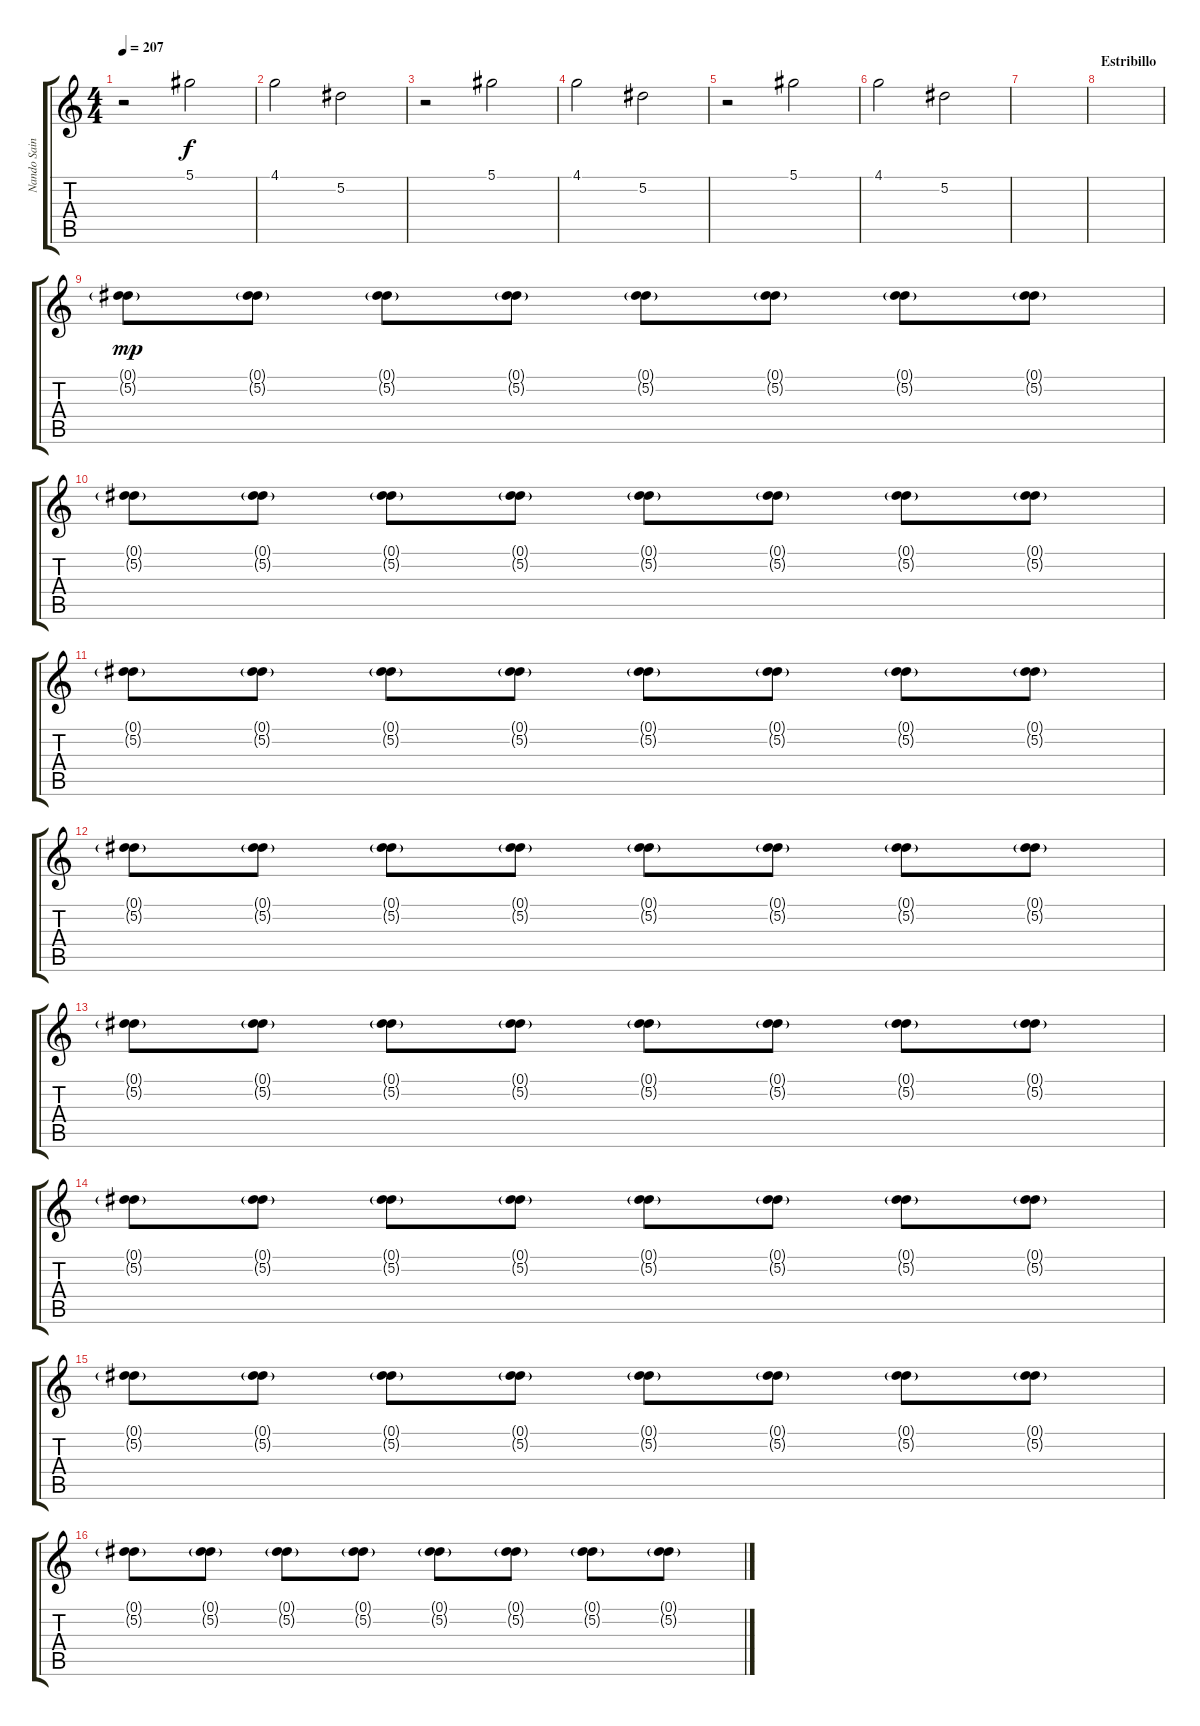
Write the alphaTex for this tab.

\track ("Nando Sainz (Rellenos)" "Nando Sain") {instrument overdrivenguitar}
\staff {score tabs}
\tuning (Eb4 Bb3 Gb3 Db3 Ab2 Eb2) {hide}
\ts (4 4)
\tempo 207
\clef g2
\ks c
r.2{dy f} 5.1.2 |
4.1.2 5.2.2 |
r.2 5.1.2 |
4.1.2 5.2.2 |
r.2 5.1.2 |
4.1.2 5.2.2 |
|
\section ("" "Estribillo")
|
(0.1{g} 5.2{g}).8{dy mp} (0.1{g} 5.2{g}).8 (0.1{g} 5.2{g}).8 (0.1{g} 5.2{g}).8 (0.1{g} 5.2{g}).8 (0.1{g} 5.2{g}).8 (0.1{g} 5.2{g}).8 (0.1{g} 5.2{g}).8 |
(0.1{g} 5.2{g}).8 (0.1{g} 5.2{g}).8 (0.1{g} 5.2{g}).8 (0.1{g} 5.2{g}).8 (0.1{g} 5.2{g}).8 (0.1{g} 5.2{g}).8 (0.1{g} 5.2{g}).8 (0.1{g} 5.2{g}).8 |
(0.1{g} 5.2{g}).8 (0.1{g} 5.2{g}).8 (0.1{g} 5.2{g}).8 (0.1{g} 5.2{g}).8 (0.1{g} 5.2{g}).8 (0.1{g} 5.2{g}).8 (0.1{g} 5.2{g}).8 (0.1{g} 5.2{g}).8 |
(0.1{g} 5.2{g}).8 (0.1{g} 5.2{g}).8 (0.1{g} 5.2{g}).8 (0.1{g} 5.2{g}).8 (0.1{g} 5.2{g}).8 (0.1{g} 5.2{g}).8 (0.1{g} 5.2{g}).8 (0.1{g} 5.2{g}).8 |
(0.1{g} 5.2{g}).8 (0.1{g} 5.2{g}).8 (0.1{g} 5.2{g}).8 (0.1{g} 5.2{g}).8 (0.1{g} 5.2{g}).8 (0.1{g} 5.2{g}).8 (0.1{g} 5.2{g}).8 (0.1{g} 5.2{g}).8 |
(0.1{g} 5.2{g}).8 (0.1{g} 5.2{g}).8 (0.1{g} 5.2{g}).8 (0.1{g} 5.2{g}).8 (0.1{g} 5.2{g}).8 (0.1{g} 5.2{g}).8 (0.1{g} 5.2{g}).8 (0.1{g} 5.2{g}).8 |
(0.1{g} 5.2{g}).8 (0.1{g} 5.2{g}).8 (0.1{g} 5.2{g}).8 (0.1{g} 5.2{g}).8 (0.1{g} 5.2{g}).8 (0.1{g} 5.2{g}).8 (0.1{g} 5.2{g}).8 (0.1{g} 5.2{g}).8 |
(0.1{g} 5.2{g}).8 (0.1{g} 5.2{g}).8 (0.1{g} 5.2{g}).8 (0.1{g} 5.2{g}).8 (0.1{g} 5.2{g}).8 (0.1{g} 5.2{g}).8 (0.1{g} 5.2{g}).8 (0.1{g} 5.2{g}).8
